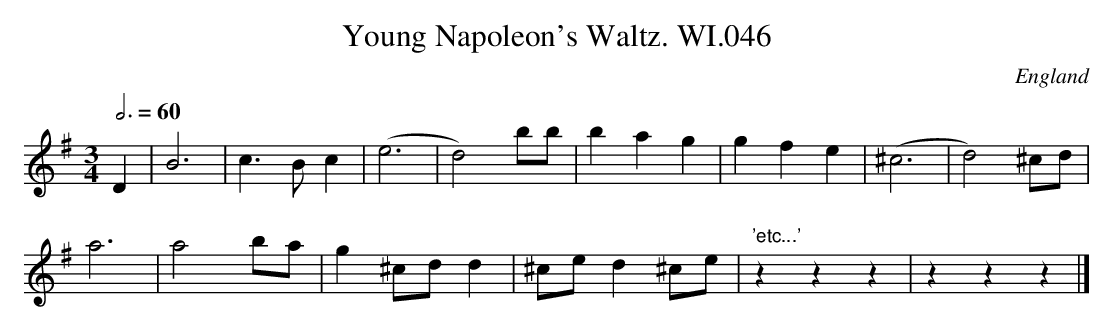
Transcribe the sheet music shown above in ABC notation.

X:1
T:Young Napoleon's Waltz. WI.046
L:1/4
M:3/4
O:England
Q:3/4=60
K:G
D|B3|c>Bc|(e3|d2) b/b/|bag|gfe|(^c3|d2) ^c/d/|!
a3|a2 b/a/|g^c/d/d|^c/e/d ^c/e/|" 'etc...'"zzz|zzz|]
